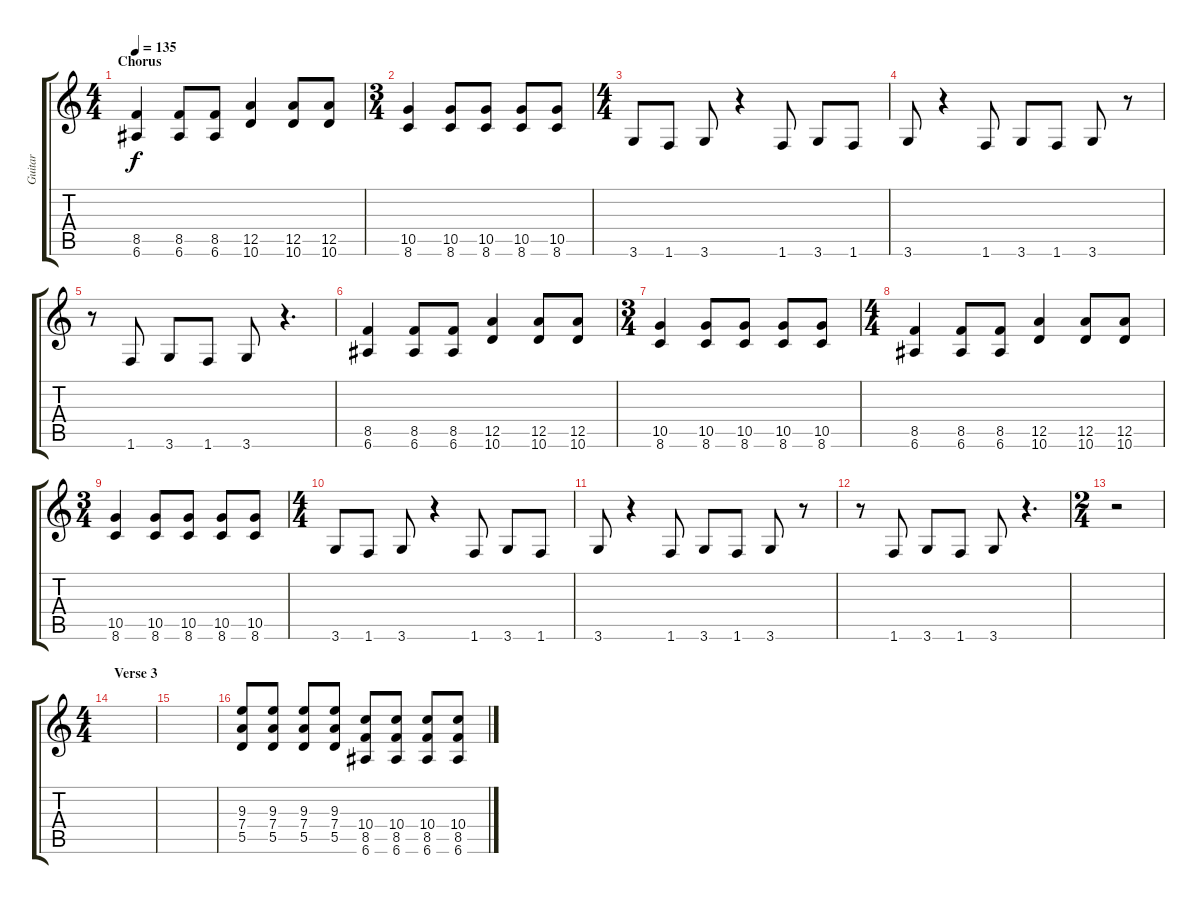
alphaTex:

\track ("Guitar" "Guitar") {instrument distortionguitar}
\staff {score tabs}
\tuning (E4 B3 G3 D3 A2 E2) {hide}
\ts (4 4)
\section ("" "Chorus")
\tempo 135
\clef g2
\ks c
(8.5 6.6).4{dy f} (8.5 6.6).8 (8.5 6.6).8 (12.5 10.6).4 (12.5 10.6).8 (12.5 10.6).8 |
\ts (3 4)
(10.5 8.6).4 (10.5 8.6).8 (10.5 8.6).8 (10.5 8.6).8 (10.5 8.6).8 |
\ts (4 4)
3.6.8 1.6.8 3.6.8 r.4 1.6.8 3.6.8 1.6.8 |
3.6.8 r.4 1.6.8 3.6.8 1.6.8 3.6.8 r.8 |
r.8 1.6.8 3.6.8 1.6.8 3.6.8 r.4{d} |
(8.5 6.6).4 (8.5 6.6).8 (8.5 6.6).8 (12.5 10.6).4 (12.5 10.6).8 (12.5 10.6).8 |
\ts (3 4)
(10.5 8.6).4 (10.5 8.6).8 (10.5 8.6).8 (10.5 8.6).8 (10.5 8.6).8 |
\ts (4 4)
(8.5 6.6).4 (8.5 6.6).8 (8.5 6.6).8 (12.5 10.6).4 (12.5 10.6).8 (12.5 10.6).8 |
\ts (3 4)
(10.5 8.6).4 (10.5 8.6).8 (10.5 8.6).8 (10.5 8.6).8 (10.5 8.6).8 |
\ts (4 4)
3.6.8 1.6.8 3.6.8 r.4 1.6.8 3.6.8 1.6.8 |
3.6.8 r.4 1.6.8 3.6.8 1.6.8 3.6.8 r.8 |
r.8 1.6.8 3.6.8 1.6.8 3.6.8 r.4{d} |
\ts (2 4)
r.2 |
\ts (4 4)
\section ("" "Verse 3")
|
|
(9.3 7.4 5.5).8 (9.3 7.4 5.5).8 (9.3 7.4 5.5).8 (9.3 7.4 5.5).8 (10.4 8.5 6.6).8 (10.4 8.5 6.6).8 (10.4 8.5 6.6).8 (10.4 8.5 6.6).8
